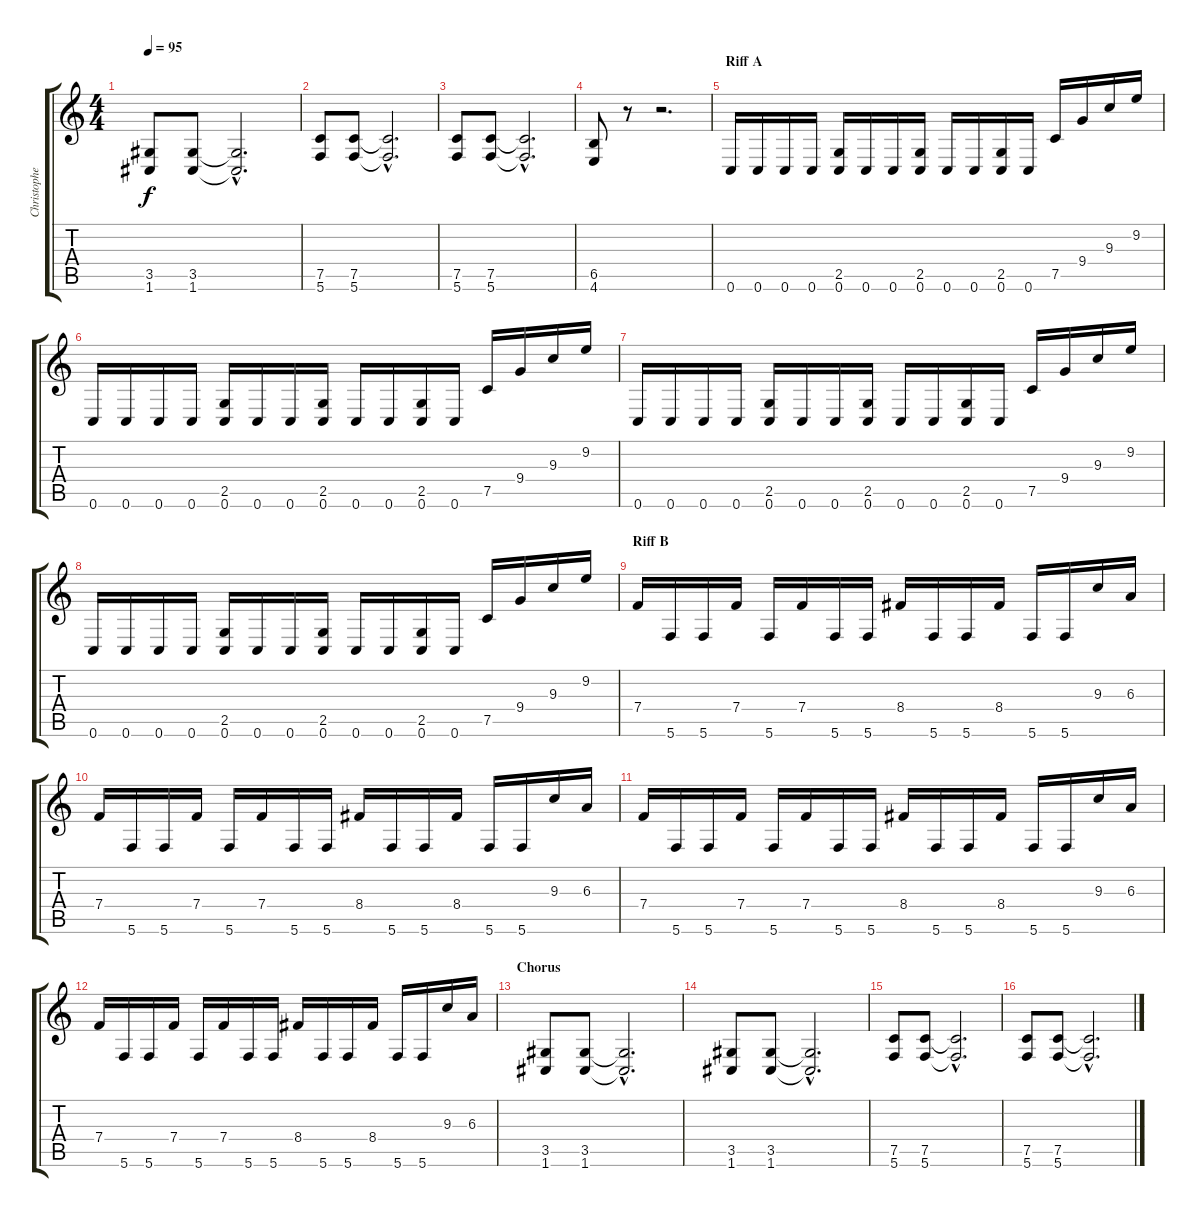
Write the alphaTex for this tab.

\track ("Christopher (R)" "Christophe") {instrument distortionguitar}
\staff {score tabs}
\tuning (C4 G3 Eb3 Bb2 F2 C2) {hide}
\ts (4 4)
\tempo 95
\clef g2
\ks c
(3.5 1.6).8{dy f} (3.5 1.6).8 (3.5{hac t} 1.6{hac t}).2{d} |
(7.5 5.6).8 (7.5 5.6).8 (7.5{hac t} 5.6{hac t}).2{d} |
(7.5 5.6).8 (7.5 5.6).8 (7.5{hac t} 5.6{hac t}).2{d} |
(6.5 4.6).8 r.8 r.2{d} |
\section ("" "Riff A")
0.6.16 0.6.16 0.6.16 0.6.16 (2.5 0.6).16 0.6.16 0.6.16 (2.5 0.6).16 0.6.16 0.6.16 (2.5 0.6).16 0.6.16 7.5.16 9.4.16 9.3.16 9.2.16 |
0.6.16 0.6.16 0.6.16 0.6.16 (2.5 0.6).16 0.6.16 0.6.16 (2.5 0.6).16 0.6.16 0.6.16 (2.5 0.6).16 0.6.16 7.5.16 9.4.16 9.3.16 9.2.16 |
0.6.16 0.6.16 0.6.16 0.6.16 (2.5 0.6).16 0.6.16 0.6.16 (2.5 0.6).16 0.6.16 0.6.16 (2.5 0.6).16 0.6.16 7.5.16 9.4.16 9.3.16 9.2.16 |
0.6.16 0.6.16 0.6.16 0.6.16 (2.5 0.6).16 0.6.16 0.6.16 (2.5 0.6).16 0.6.16 0.6.16 (2.5 0.6).16 0.6.16 7.5.16 9.4.16 9.3.16 9.2.16 |
\section ("" "Riff B")
7.4.16 5.6.16 5.6.16 7.4.16 5.6.16 7.4.16 5.6.16 5.6.16 8.4.16 5.6.16 5.6.16 8.4.16 5.6.16 5.6.16 9.3.16 6.3.16 |
7.4.16 5.6.16 5.6.16 7.4.16 5.6.16 7.4.16 5.6.16 5.6.16 8.4.16 5.6.16 5.6.16 8.4.16 5.6.16 5.6.16 9.3.16 6.3.16 |
7.4.16 5.6.16 5.6.16 7.4.16 5.6.16 7.4.16 5.6.16 5.6.16 8.4.16 5.6.16 5.6.16 8.4.16 5.6.16 5.6.16 9.3.16 6.3.16 |
7.4.16 5.6.16 5.6.16 7.4.16 5.6.16 7.4.16 5.6.16 5.6.16 8.4.16 5.6.16 5.6.16 8.4.16 5.6.16 5.6.16 9.3.16 6.3.16 |
\section ("" "Chorus")
(3.5 1.6).8 (3.5 1.6).8 (3.5{hac t} 1.6{hac t}).2{d} |
(3.5 1.6).8 (3.5 1.6).8 (3.5{hac t} 1.6{hac t}).2{d} |
(7.5 5.6).8 (7.5 5.6).8 (7.5{hac t} 5.6{hac t}).2{d} |
(7.5 5.6).8 (7.5 5.6).8 (7.5{hac t} 5.6{hac t}).2{d}
